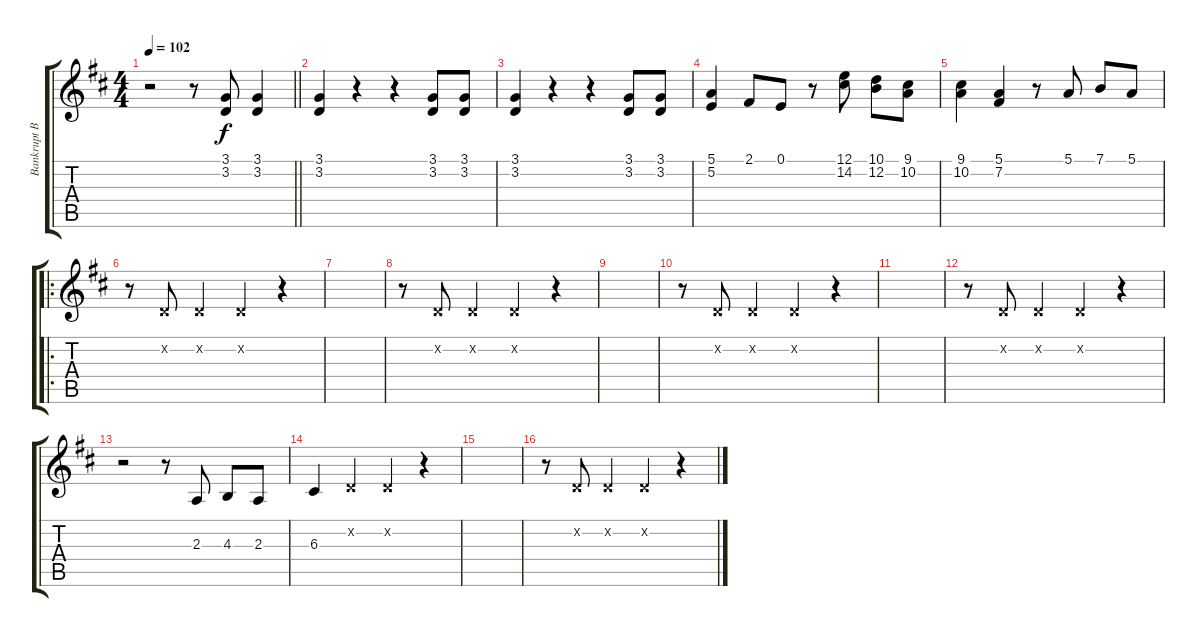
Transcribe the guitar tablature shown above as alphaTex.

\track ("Bankrupt Brothers" "Bankrupt B") {instrument lead1square}
\staff {score tabs}
\tuning (E4 B3 G3 D3 A2 E2) {hide}
\ts (4 4)
\tempo 102
\clef g2
\barLineRight lightlight
\ks d
r.2{dy f} r.8 (3.1 3.2).8 (3.1 3.2).4 |
(3.1 3.2).4 r.4 r.4 (3.1 3.2).8 (3.1 3.2).8 |
(3.1 3.2).4 r.4 r.4 (3.1 3.2).8 (3.1 3.2).8 |
(5.1 5.2).4 2.1.8 0.1.8 r.8 (12.1 14.2).8 (10.1 12.2).8 (9.1 10.2).8 |
(9.1 10.2).4 (5.1 7.2).4 r.8 5.1.8 7.1.8 5.1.8 |
\ro
r.8 3.2{x}.8 3.2{x}.4 3.2{x}.4 r.4 |
|
r.8 3.2{x}.8 3.2{x}.4 3.2{x}.4 r.4 |
|
r.8 3.2{x}.8 3.2{x}.4 3.2{x}.4 r.4 |
|
r.8 3.2{x}.8 3.2{x}.4 3.2{x}.4 r.4 |
r.2 r.8 2.3.8 4.3.8 2.3.8 |
6.3.4 3.2{x}.4 3.2{x}.4 r.4 |
|
r.8 3.2{x}.8 3.2{x}.4 3.2{x}.4 r.4
